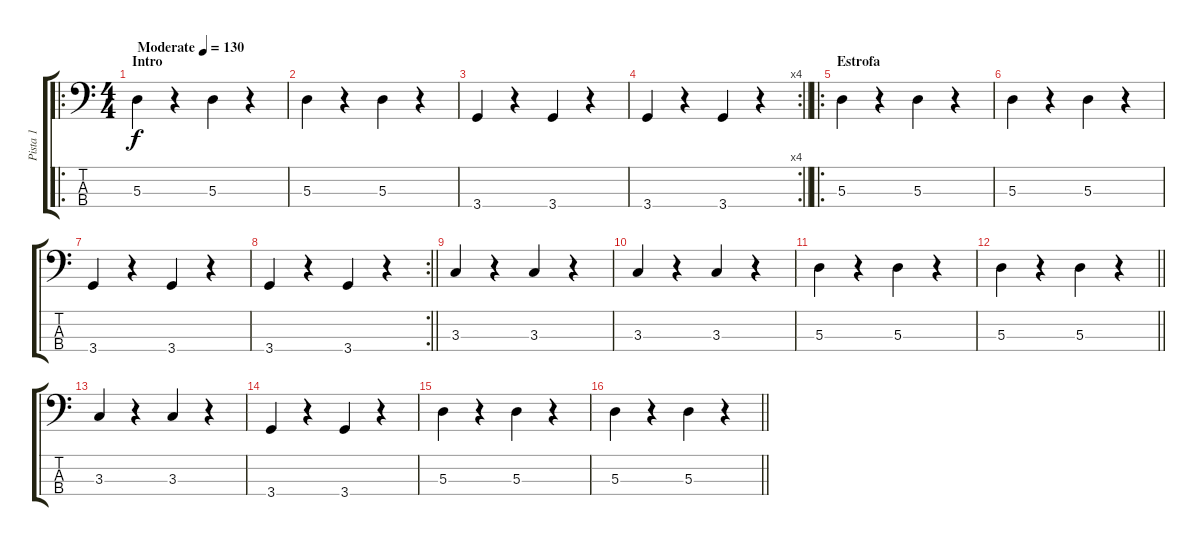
\track ("Pista 1" "Pista 1") {instrument electricbassfinger}
\staff {score tabs}
\tuning (G2 D2 A1 E1) {hide}
\ro
\ts (4 4)
\section ("" "Intro")
\tempo (130 "Moderate")
\clef f4
\ks c
5.3.4{dy f instrument electricbassfinger} r.4 5.3.4 r.4 |
5.3.4 r.4 5.3.4 r.4 |
3.4.4 r.4 3.4.4 r.4 |
\rc 4
\barLineRight lightlight
3.4.4 r.4 3.4.4 r.4 |
\ro
\section ("" "Estrofa")
5.3.4 r.4 5.3.4 r.4 |
5.3.4 r.4 5.3.4 r.4 |
3.4.4 r.4 3.4.4 r.4 |
\rc 2
\barLineRight lightlight
3.4.4 r.4 3.4.4 r.4 |
3.3.4 r.4 3.3.4 r.4 |
3.3.4 r.4 3.3.4 r.4 |
5.3.4 r.4 5.3.4 r.4 |
\barLineRight lightlight
5.3.4 r.4 5.3.4 r.4 |
3.3.4 r.4 3.3.4 r.4 |
3.4.4 r.4 3.4.4 r.4 |
5.3.4 r.4 5.3.4 r.4 |
\barLineRight lightlight
5.3.4 r.4 5.3.4 r.4
